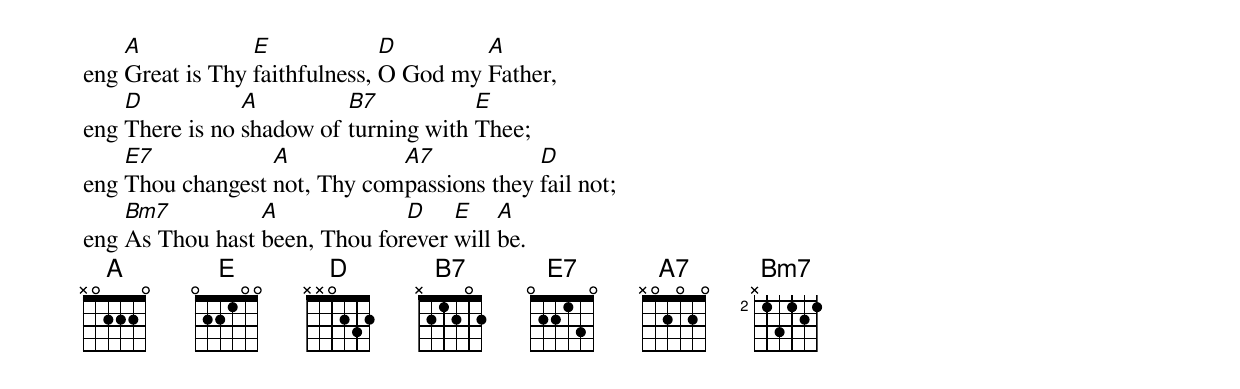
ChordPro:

eng [A]Great is Thy [E]faithfulness, [D]O God my [A]Father,
eng [D]There is no [A]shadow of [B7]turning with [E]Thee;
eng [E7]Thou changest [A]not, Thy com[A7]passions they [D]fail not;
eng [Bm7]As Thou hast [A]been, Thou for[D]ever [E]will [A]be.
